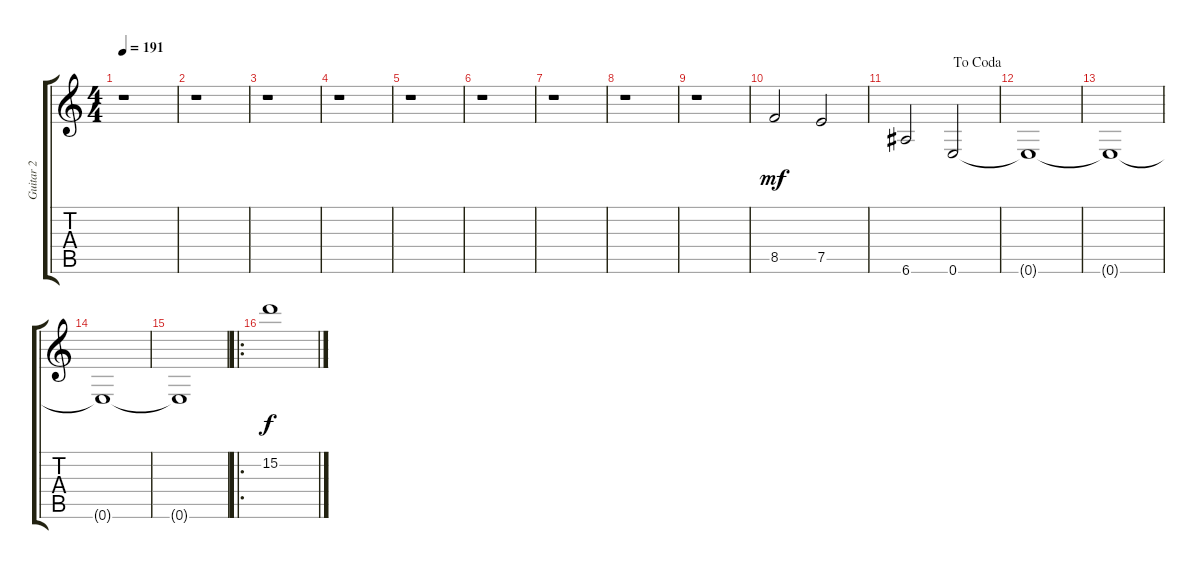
\track ("Guitar 2" "Guitar 2") {instrument distortionguitar}
\staff {score tabs}
\tuning (E4 B3 G3 D3 A2 E2) {hide}
\ts (4 4)
\tempo 191
\clef g2
\ks c
r.1{dy mf} |
r.1 |
r.1 |
r.1 |
r.1 |
r.1 |
r.1 |
r.1 |
r.1 |
8.5.2 7.5.2 |
\jump dacoda
6.6.2 0.6.2 |
0.6{t}.1 |
0.6{t}.1 |
0.6{t}.1 |
0.6{t}.1 |
\ro
15.2.1{dy f volume 10}
